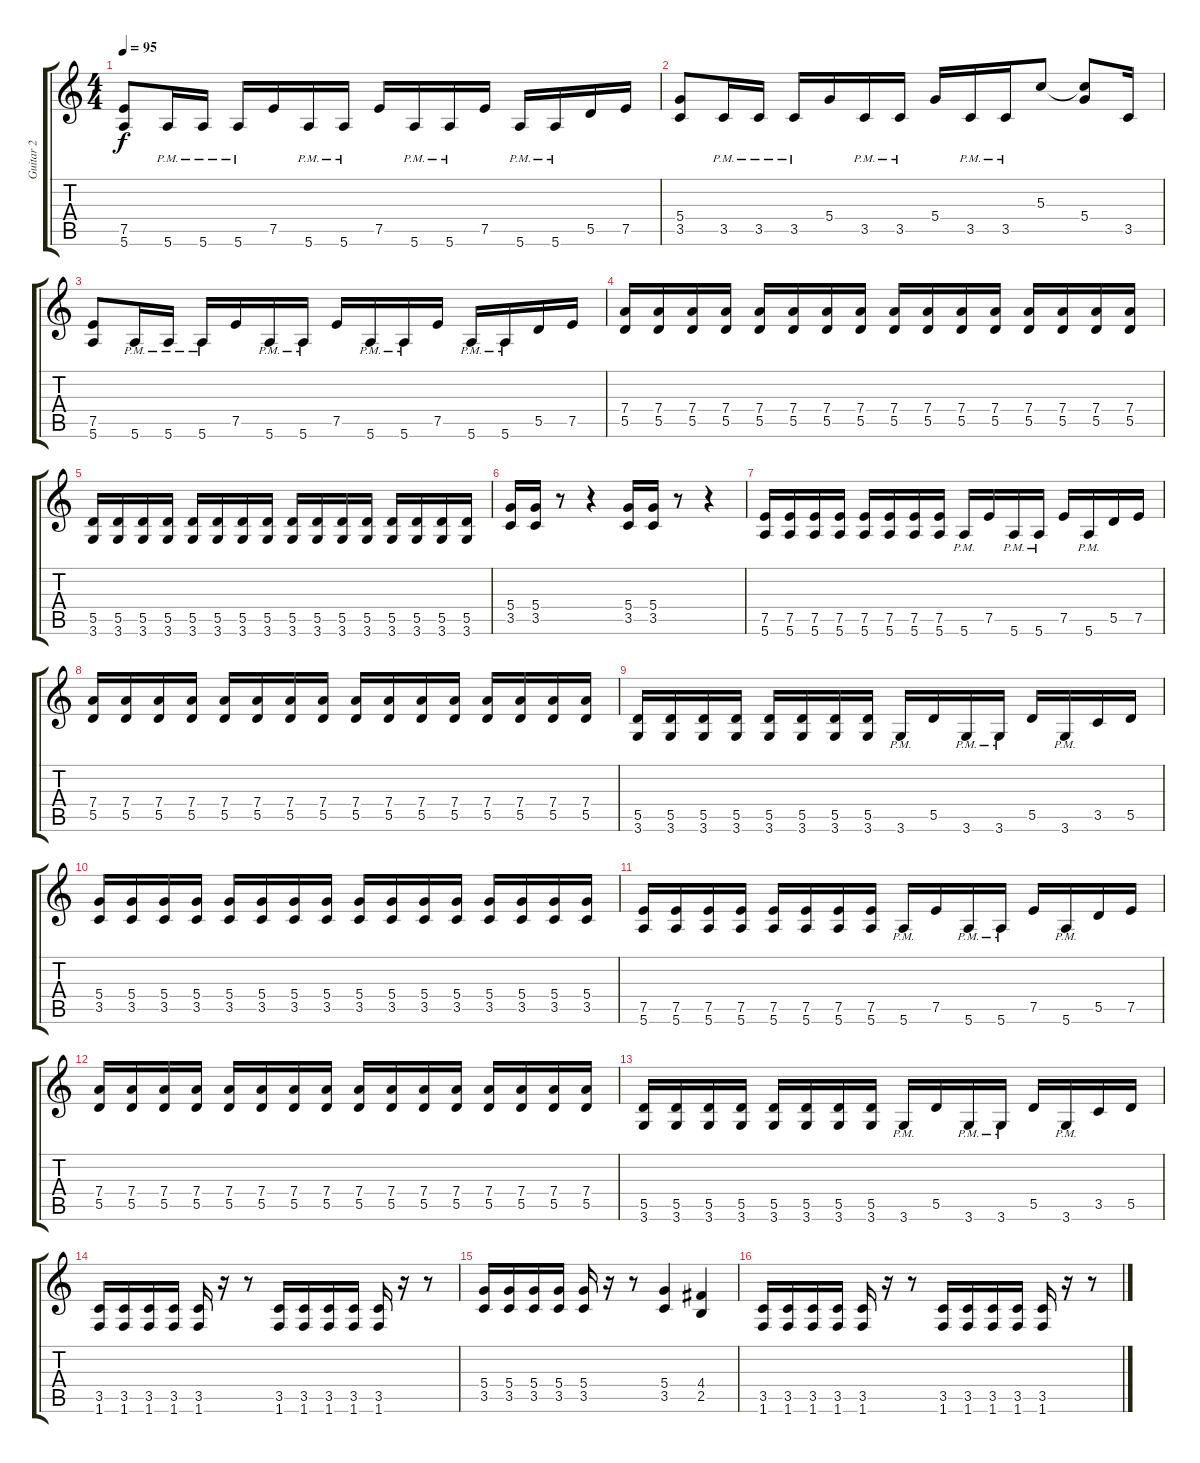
\track ("Guitar 2" "Guitar 2") {instrument overdrivenguitar}
\staff {score tabs}
\tuning (E4 B3 G3 D3 A2 E2) {hide}
\ts (4 4)
\tempo 95
\clef g2
\ks c
(7.5 5.6).8{dy f} 5.6{pm}.16 5.6{pm}.16 5.6{pm}.16 7.5.16 5.6{pm}.16 5.6{pm}.16 7.5.16 5.6{pm}.16 5.6{pm}.16 7.5.16 5.6{pm}.16 5.6{pm}.16 5.5.16 7.5.16 |
(5.4 3.5).8 3.5{pm}.16 3.5{pm}.16 3.5{pm}.16 5.4.16 3.5{pm}.16 3.5{pm}.16 5.4.16 3.5{pm}.16 3.5{pm}.16 5.3.8 (5.3{t} 5.4).8 3.5.16 |
(7.5 5.6).8 5.6{pm}.16 5.6{pm}.16 5.6{pm}.16 7.5.16 5.6{pm}.16 5.6{pm}.16 7.5.16 5.6{pm}.16 5.6{pm}.16 7.5.16 5.6{pm}.16 5.6{pm}.16 5.5.16 7.5.16 |
(7.4 5.5).16 (7.4 5.5).16 (7.4 5.5).16 (7.4 5.5).16 (7.4 5.5).16 (7.4 5.5).16 (7.4 5.5).16 (7.4 5.5).16 (7.4 5.5).16 (7.4 5.5).16 (7.4 5.5).16 (7.4 5.5).16 (7.4 5.5).16 (7.4 5.5).16 (7.4 5.5).16 (7.4 5.5).16 |
(5.5 3.6).16 (5.5 3.6).16 (5.5 3.6).16 (5.5 3.6).16 (5.5 3.6).16 (5.5 3.6).16 (5.5 3.6).16 (5.5 3.6).16 (5.5 3.6).16 (5.5 3.6).16 (5.5 3.6).16 (5.5 3.6).16 (5.5 3.6).16 (5.5 3.6).16 (5.5 3.6).16 (5.5 3.6).16 |
(5.4 3.5).16 (5.4 3.5).16 r.8 r.4 (5.4 3.5).16 (5.4 3.5).16 r.8 r.4 |
(7.5 5.6).16 (7.5 5.6).16 (7.5 5.6).16 (7.5 5.6).16 (7.5 5.6).16 (7.5 5.6).16 (7.5 5.6).16 (7.5 5.6).16 5.6{pm}.16 7.5.16 5.6{pm}.16 5.6{pm}.16 7.5.16 5.6{pm}.16 5.5.16 7.5.16 |
(7.4 5.5).16 (7.4 5.5).16 (7.4 5.5).16 (7.4 5.5).16 (7.4 5.5).16 (7.4 5.5).16 (7.4 5.5).16 (7.4 5.5).16 (7.4 5.5).16 (7.4 5.5).16 (7.4 5.5).16 (7.4 5.5).16 (7.4 5.5).16 (7.4 5.5).16 (7.4 5.5).16 (7.4 5.5).16 |
(5.5 3.6).16 (5.5 3.6).16 (5.5 3.6).16 (5.5 3.6).16 (5.5 3.6).16 (5.5 3.6).16 (5.5 3.6).16 (5.5 3.6).16 3.6{pm}.16 5.5.16 3.6{pm}.16 3.6{pm}.16 5.5.16 3.6{pm}.16 3.5.16 5.5.16 |
(5.4 3.5).16 (5.4 3.5).16 (5.4 3.5).16 (5.4 3.5).16 (5.4 3.5).16 (5.4 3.5).16 (5.4 3.5).16 (5.4 3.5).16 (5.4 3.5).16 (5.4 3.5).16 (5.4 3.5).16 (5.4 3.5).16 (5.4 3.5).16 (5.4 3.5).16 (5.4 3.5).16 (5.4 3.5).16 |
(7.5 5.6).16 (7.5 5.6).16 (7.5 5.6).16 (7.5 5.6).16 (7.5 5.6).16 (7.5 5.6).16 (7.5 5.6).16 (7.5 5.6).16 5.6{pm}.16 7.5.16 5.6{pm}.16 5.6{pm}.16 7.5.16 5.6{pm}.16 5.5.16 7.5.16 |
(7.4 5.5).16 (7.4 5.5).16 (7.4 5.5).16 (7.4 5.5).16 (7.4 5.5).16 (7.4 5.5).16 (7.4 5.5).16 (7.4 5.5).16 (7.4 5.5).16 (7.4 5.5).16 (7.4 5.5).16 (7.4 5.5).16 (7.4 5.5).16 (7.4 5.5).16 (7.4 5.5).16 (7.4 5.5).16 |
(5.5 3.6).16 (5.5 3.6).16 (5.5 3.6).16 (5.5 3.6).16 (5.5 3.6).16 (5.5 3.6).16 (5.5 3.6).16 (5.5 3.6).16 3.6{pm}.16 5.5.16 3.6{pm}.16 3.6{pm}.16 5.5.16 3.6{pm}.16 3.5.16 5.5.16 |
(3.5 1.6).16 (3.5 1.6).16 (3.5 1.6).16 (3.5 1.6).16 (3.5 1.6).16 r.16 r.8 (3.5 1.6).16 (3.5 1.6).16 (3.5 1.6).16 (3.5 1.6).16 (3.5 1.6).16 r.16 r.8 |
(5.4 3.5).16 (5.4 3.5).16 (5.4 3.5).16 (5.4 3.5).16 (5.4 3.5).16 r.16 r.8 (5.4 3.5).4 (4.4 2.5).4 |
(3.5 1.6).16 (3.5 1.6).16 (3.5 1.6).16 (3.5 1.6).16 (3.5 1.6).16 r.16 r.8 (3.5 1.6).16 (3.5 1.6).16 (3.5 1.6).16 (3.5 1.6).16 (3.5 1.6).16 r.16 r.8
